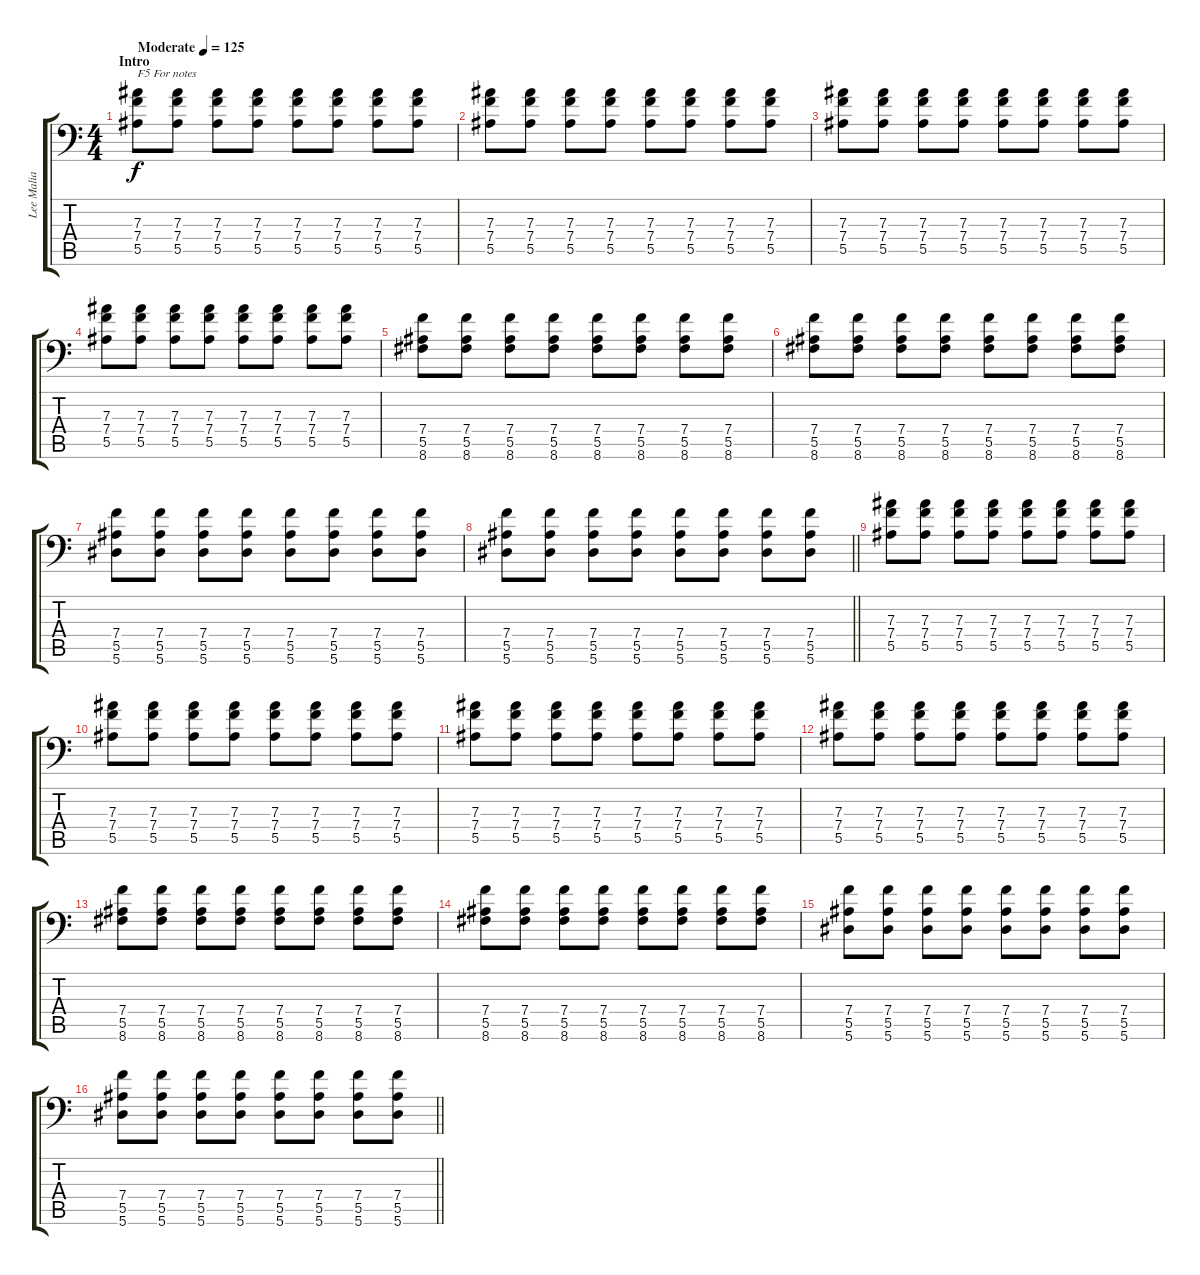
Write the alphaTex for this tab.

\track ("Lee Malia" "Lee Malia") {instrument distortionguitar}
\staff {score tabs}
\tuning (C4 G3 Eb3 Bb2 F2 Bb1) {hide}
\ts (4 4)
\section ("" "Intro")
\tempo (125 "Moderate")
\clef f4
\ks c
(7.3 7.4 5.5).8{txt "F5 For notes" dy f instrument distortionguitar} (7.3 7.4 5.5).8 (7.3 7.4 5.5).8 (7.3 7.4 5.5).8 (7.3 7.4 5.5).8 (7.3 7.4 5.5).8 (7.3 7.4 5.5).8 (7.3 7.4 5.5).8 |
(7.3 7.4 5.5).8 (7.3 7.4 5.5).8 (7.3 7.4 5.5).8 (7.3 7.4 5.5).8 (7.3 7.4 5.5).8 (7.3 7.4 5.5).8 (7.3 7.4 5.5).8 (7.3 7.4 5.5).8 |
(7.3 7.4 5.5).8 (7.3 7.4 5.5).8 (7.3 7.4 5.5).8 (7.3 7.4 5.5).8 (7.3 7.4 5.5).8 (7.3 7.4 5.5).8 (7.3 7.4 5.5).8 (7.3 7.4 5.5).8 |
(7.3 7.4 5.5).8 (7.3 7.4 5.5).8 (7.3 7.4 5.5).8 (7.3 7.4 5.5).8 (7.3 7.4 5.5).8 (7.3 7.4 5.5).8 (7.3 7.4 5.5).8 (7.3 7.4 5.5).8 |
(7.4 5.5 8.6).8 (7.4 5.5 8.6).8 (7.4 5.5 8.6).8 (7.4 5.5 8.6).8 (7.4 5.5 8.6).8 (7.4 5.5 8.6).8 (7.4 5.5 8.6).8 (7.4 5.5 8.6).8 |
(7.4 5.5 8.6).8 (7.4 5.5 8.6).8 (7.4 5.5 8.6).8 (7.4 5.5 8.6).8 (7.4 5.5 8.6).8 (7.4 5.5 8.6).8 (7.4 5.5 8.6).8 (7.4 5.5 8.6).8 |
(7.4 5.5 5.6).8 (7.4 5.5 5.6).8 (7.4 5.5 5.6).8 (7.4 5.5 5.6).8 (7.4 5.5 5.6).8 (7.4 5.5 5.6).8 (7.4 5.5 5.6).8 (7.4 5.5 5.6).8 |
\barLineRight lightlight
(7.4 5.5 5.6).8 (7.4 5.5 5.6).8 (7.4 5.5 5.6).8 (7.4 5.5 5.6).8 (7.4 5.5 5.6).8 (7.4 5.5 5.6).8 (7.4 5.5 5.6).8 (7.4 5.5 5.6).8 |
\section ("" "")
(7.3 7.4 5.5).8 (7.3 7.4 5.5).8 (7.3 7.4 5.5).8 (7.3 7.4 5.5).8 (7.3 7.4 5.5).8 (7.3 7.4 5.5).8 (7.3 7.4 5.5).8 (7.3 7.4 5.5).8 |
(7.3 7.4 5.5).8 (7.3 7.4 5.5).8 (7.3 7.4 5.5).8 (7.3 7.4 5.5).8 (7.3 7.4 5.5).8 (7.3 7.4 5.5).8 (7.3 7.4 5.5).8 (7.3 7.4 5.5).8 |
(7.3 7.4 5.5).8 (7.3 7.4 5.5).8 (7.3 7.4 5.5).8 (7.3 7.4 5.5).8 (7.3 7.4 5.5).8 (7.3 7.4 5.5).8 (7.3 7.4 5.5).8 (7.3 7.4 5.5).8 |
(7.3 7.4 5.5).8 (7.3 7.4 5.5).8 (7.3 7.4 5.5).8 (7.3 7.4 5.5).8 (7.3 7.4 5.5).8 (7.3 7.4 5.5).8 (7.3 7.4 5.5).8 (7.3 7.4 5.5).8 |
(7.4 5.5 8.6).8 (7.4 5.5 8.6).8 (7.4 5.5 8.6).8 (7.4 5.5 8.6).8 (7.4 5.5 8.6).8 (7.4 5.5 8.6).8 (7.4 5.5 8.6).8 (7.4 5.5 8.6).8 |
(7.4 5.5 8.6).8 (7.4 5.5 8.6).8 (7.4 5.5 8.6).8 (7.4 5.5 8.6).8 (7.4 5.5 8.6).8 (7.4 5.5 8.6).8 (7.4 5.5 8.6).8 (7.4 5.5 8.6).8 |
(7.4 5.5 5.6).8 (7.4 5.5 5.6).8 (7.4 5.5 5.6).8 (7.4 5.5 5.6).8 (7.4 5.5 5.6).8 (7.4 5.5 5.6).8 (7.4 5.5 5.6).8 (7.4 5.5 5.6).8 |
\barLineRight lightlight
(7.4 5.5 5.6).8 (7.4 5.5 5.6).8 (7.4 5.5 5.6).8 (7.4 5.5 5.6).8 (7.4 5.5 5.6).8 (7.4 5.5 5.6).8 (7.4 5.5 5.6).8 (7.4 5.5 5.6).8
